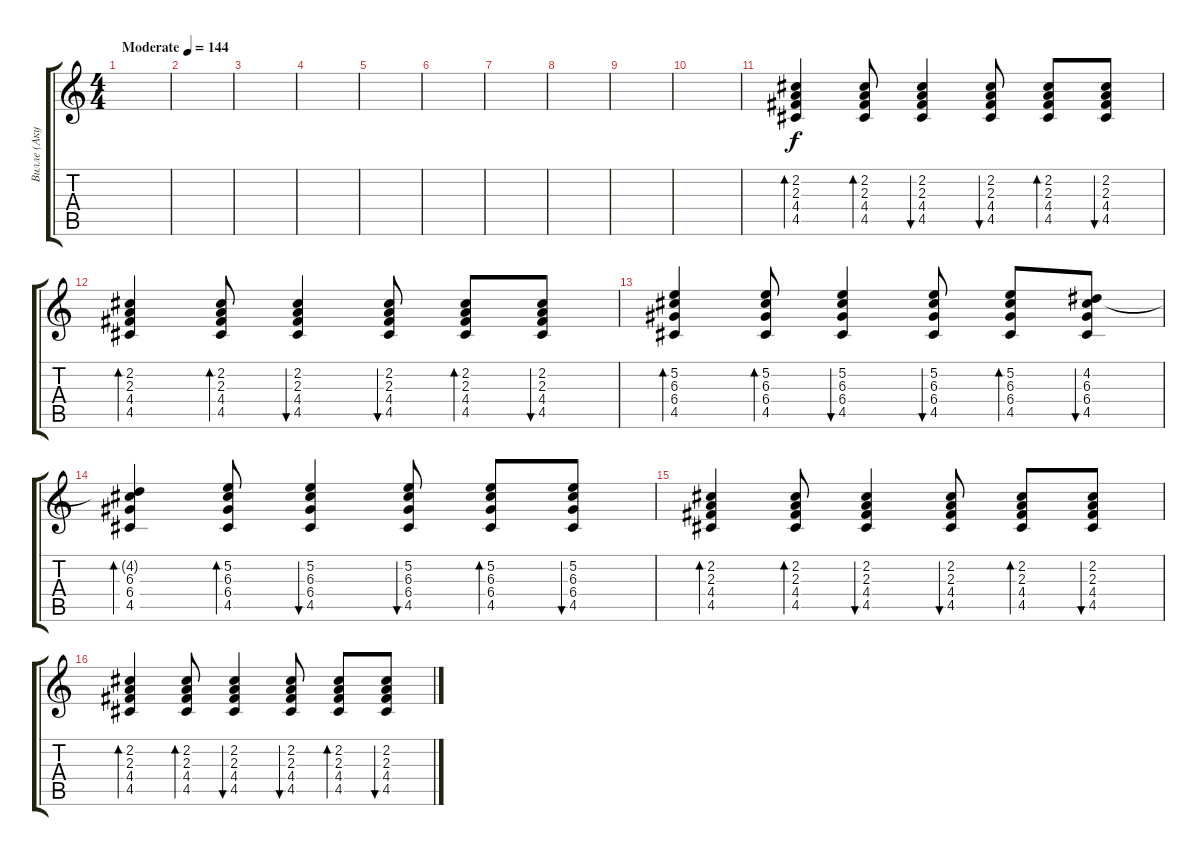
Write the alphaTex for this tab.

\track ("Вилле (Акустика)" "Вилле (Аку") {instrument acousticguitarsteel}
\staff {score tabs}
\tuning (E4 B3 G3 D3 A2 E2) {hide}
\ts (4 4)
\tempo (144 "Moderate")
\clef g2
\ks c
|
|
|
|
|
|
|
|
|
|
(2.2 2.3 4.4 4.5).4{bd 120} (2.2 2.3 4.4 4.5).8{bd 120} (2.2 2.3 4.4 4.5).4{bu 120} (2.2 2.3 4.4 4.5).8{bu 120} (2.2 2.3 4.4 4.5).8{bd 120} (2.2 2.3 4.4 4.5).8{bu 120} |
(2.2 2.3 4.4 4.5).4{bd 120} (2.2 2.3 4.4 4.5).8{bd 120} (2.2 2.3 4.4 4.5).4{bu 120} (2.2 2.3 4.4 4.5).8{bu 120} (2.2 2.3 4.4 4.5).8{bd 120} (2.2 2.3 4.4 4.5).8{bu 120} |
(5.2 6.3 6.4 4.5).4{bd 120} (5.2 6.3 6.4 4.5).8{bd 120} (5.2 6.3 6.4 4.5).4{bu 120} (5.2 6.3 6.4 4.5).8{bu 120} (5.2 6.3 6.4 4.5).8{bd 120} (4.2 6.3 6.4 4.5).8{bu 120} |
(4.2{t} 6.3 6.4 4.5).4{bd 120} (5.2 6.3 6.4 4.5).8{bd 120} (5.2 6.3 6.4 4.5).4{bu 120} (5.2 6.3 6.4 4.5).8{bu 120} (5.2 6.3 6.4 4.5).8{bd 120} (5.2 6.3 6.4 4.5).8{bu 120} |
(2.2 2.3 4.4 4.5).4{bd 120} (2.2 2.3 4.4 4.5).8{bd 120} (2.2 2.3 4.4 4.5).4{bu 120} (2.2 2.3 4.4 4.5).8{bu 120} (2.2 2.3 4.4 4.5).8{bd 120} (2.2 2.3 4.4 4.5).8{bu 120} |
(2.2 2.3 4.4 4.5).4{bd 120} (2.2 2.3 4.4 4.5).8{bd 120} (2.2 2.3 4.4 4.5).4{bu 120} (2.2 2.3 4.4 4.5).8{bu 120} (2.2 2.3 4.4 4.5).8{bd 120} (2.2 2.3 4.4 4.5).8{bu 120}
